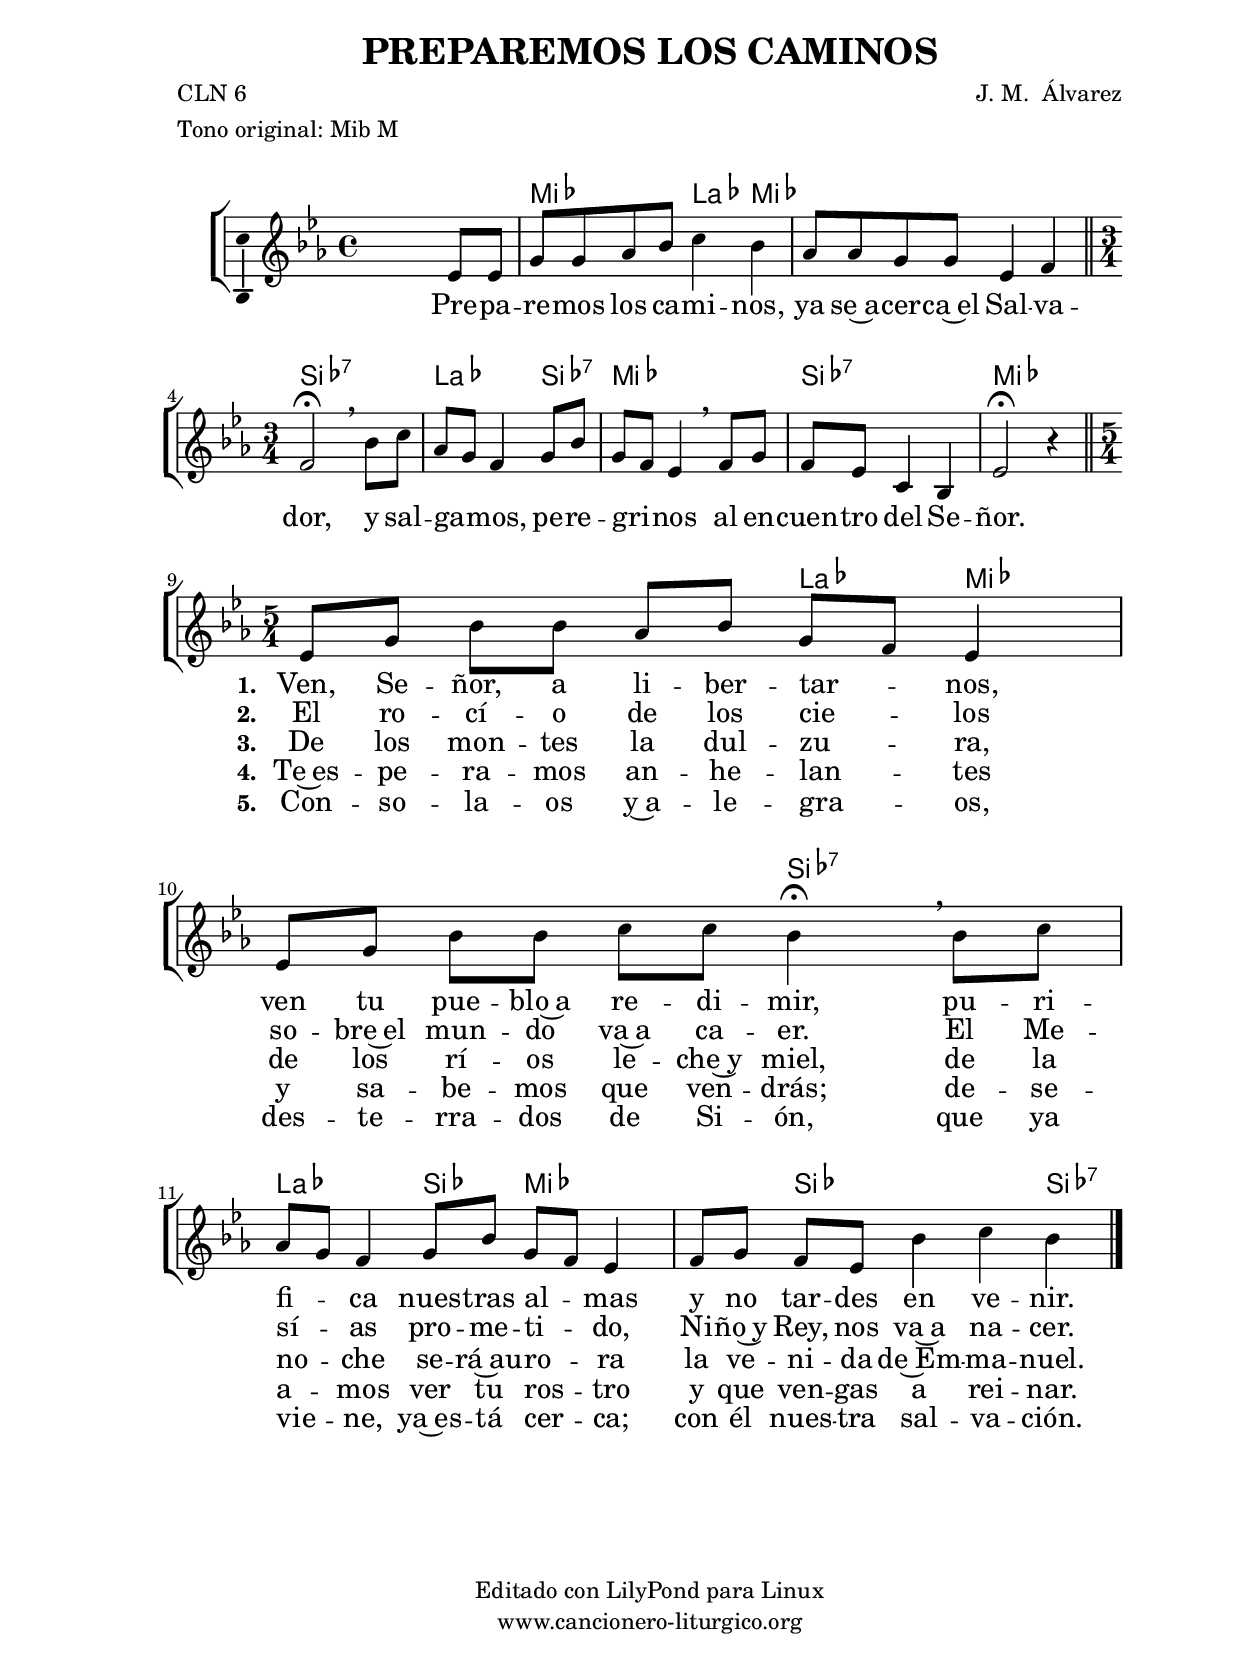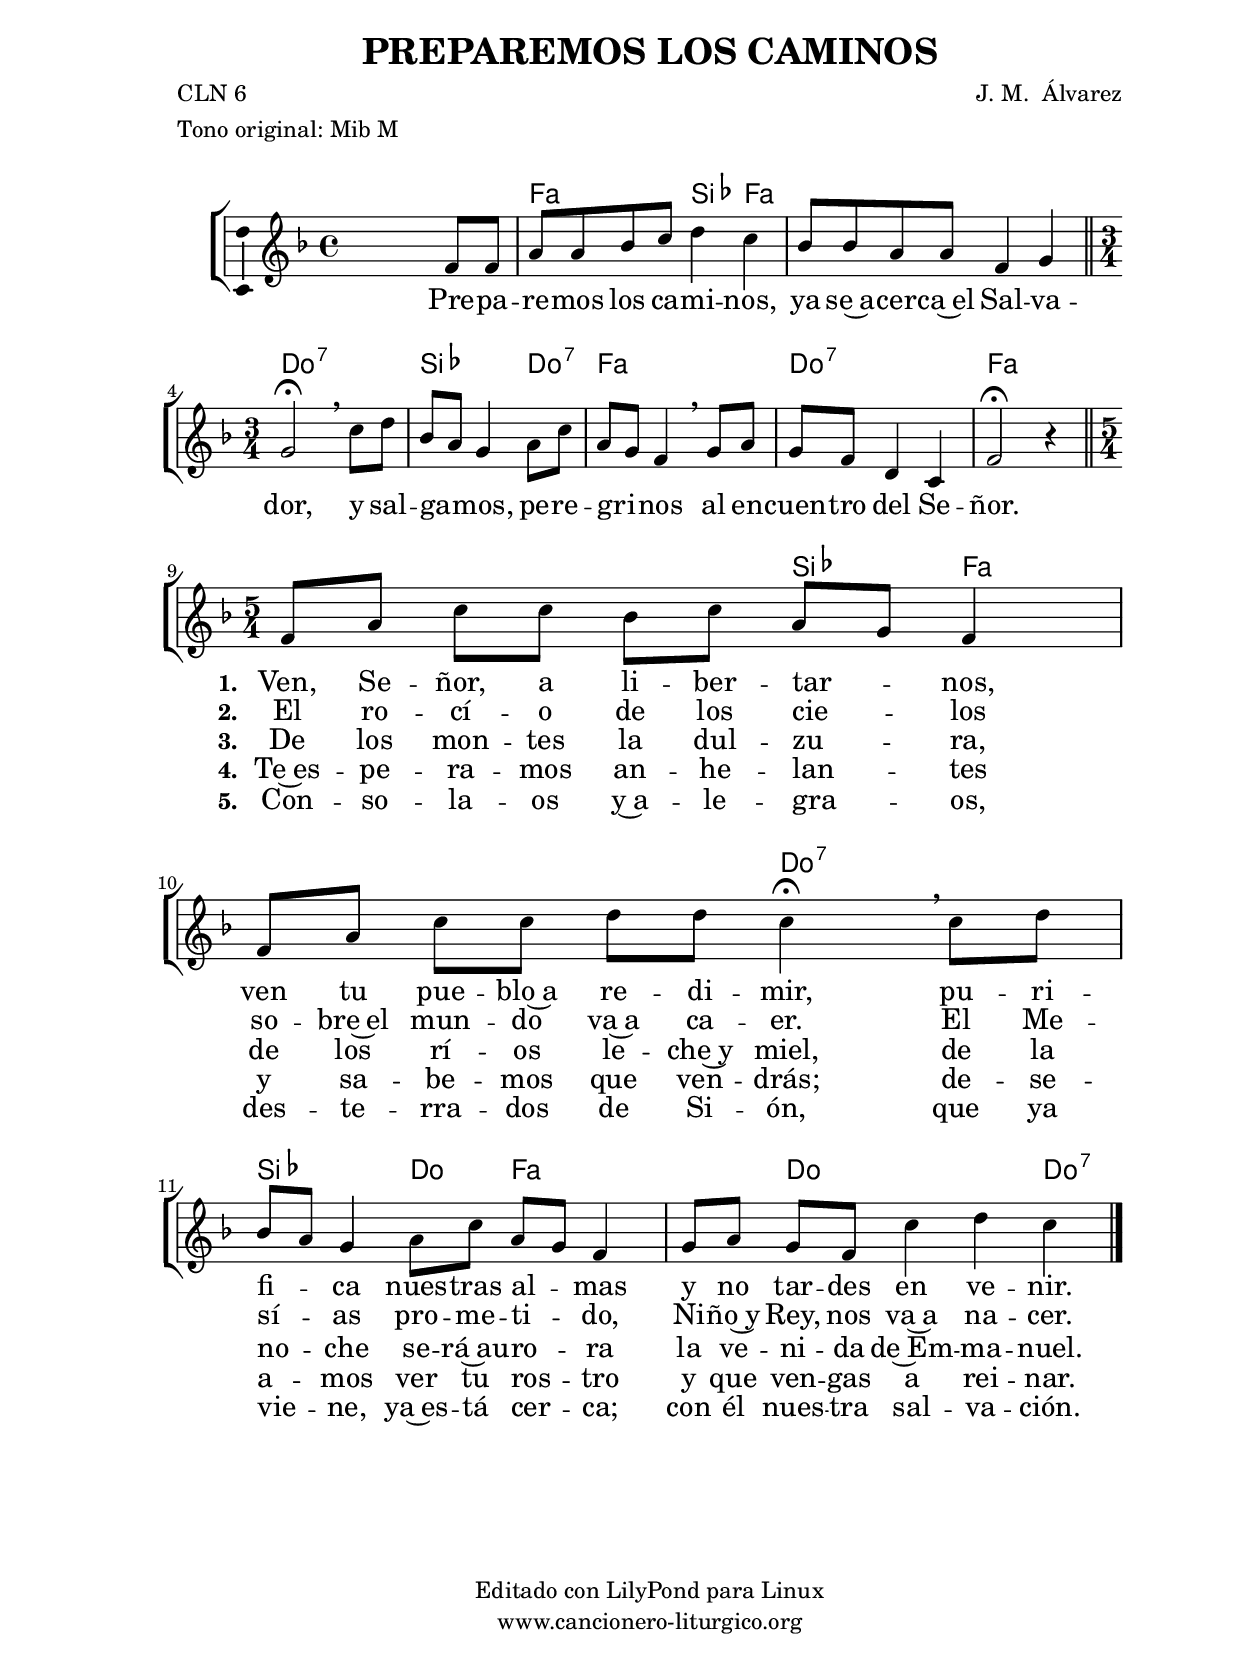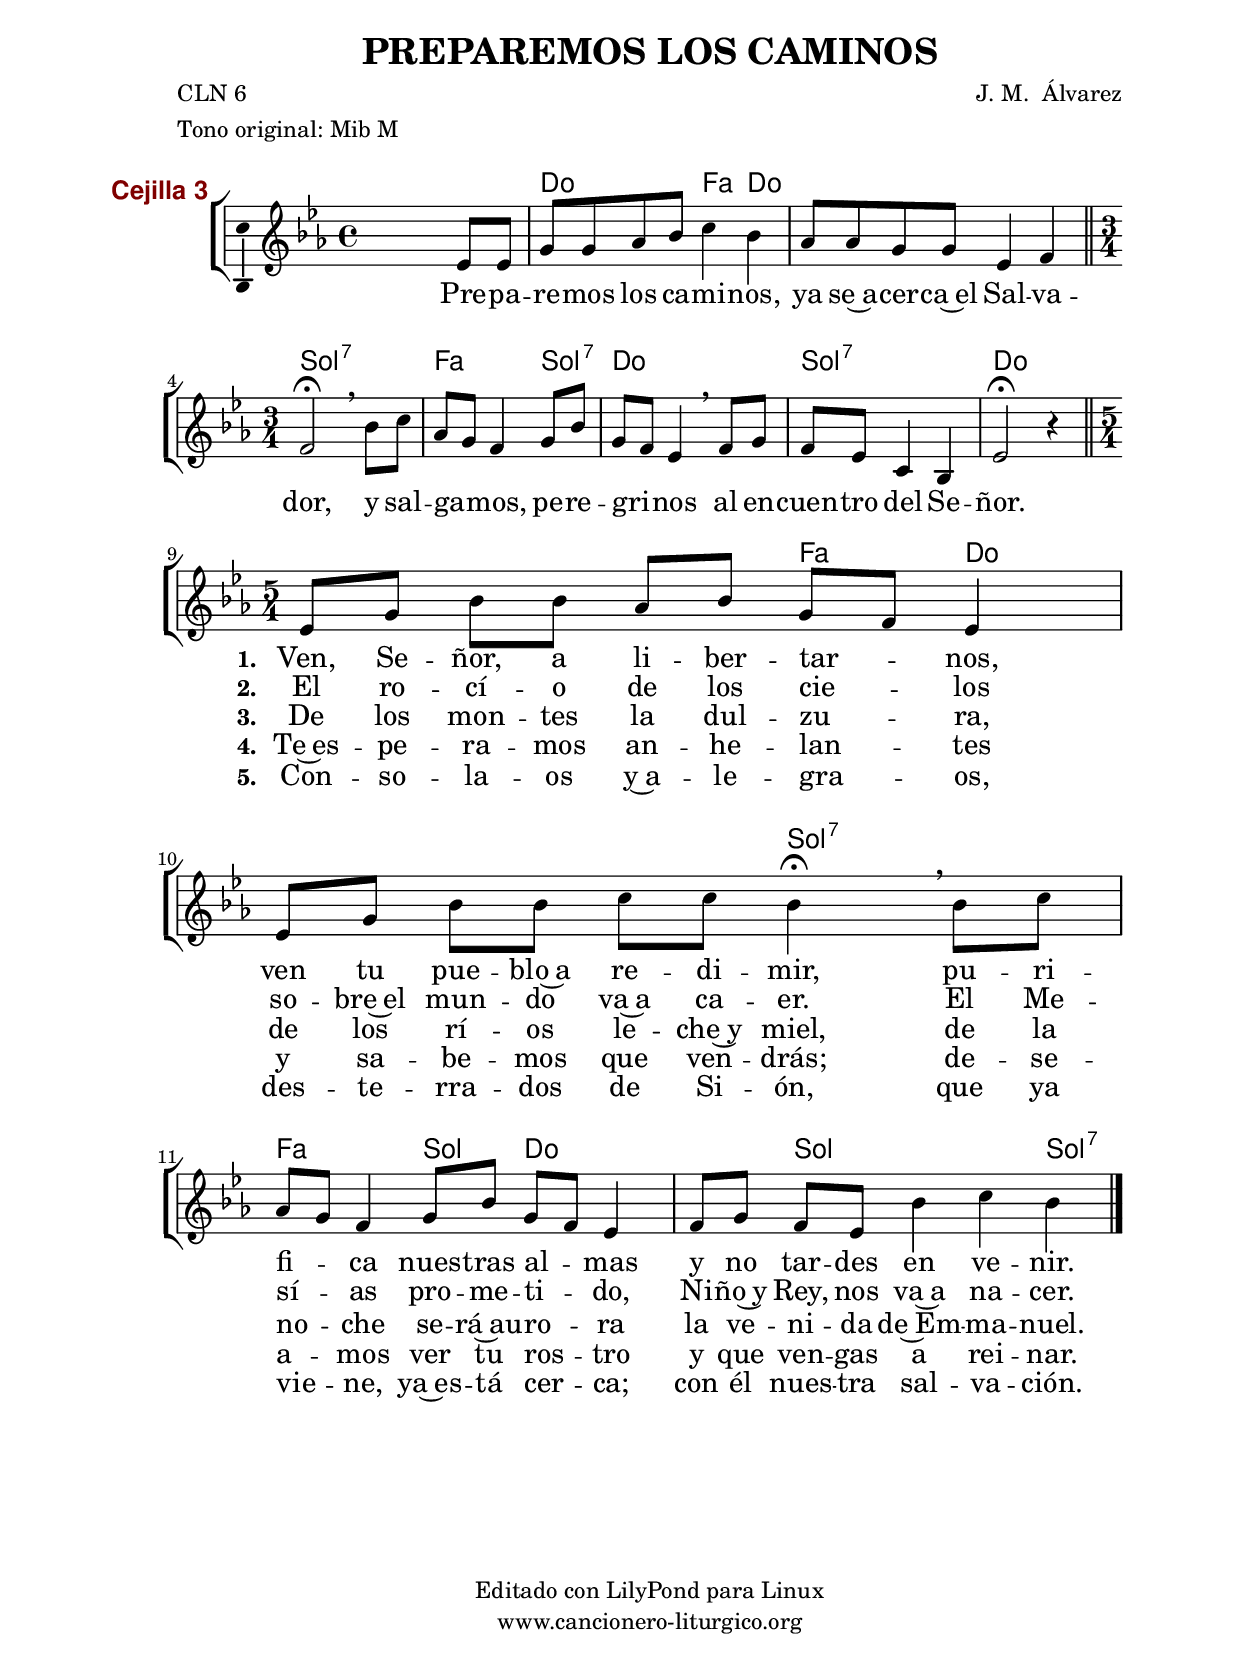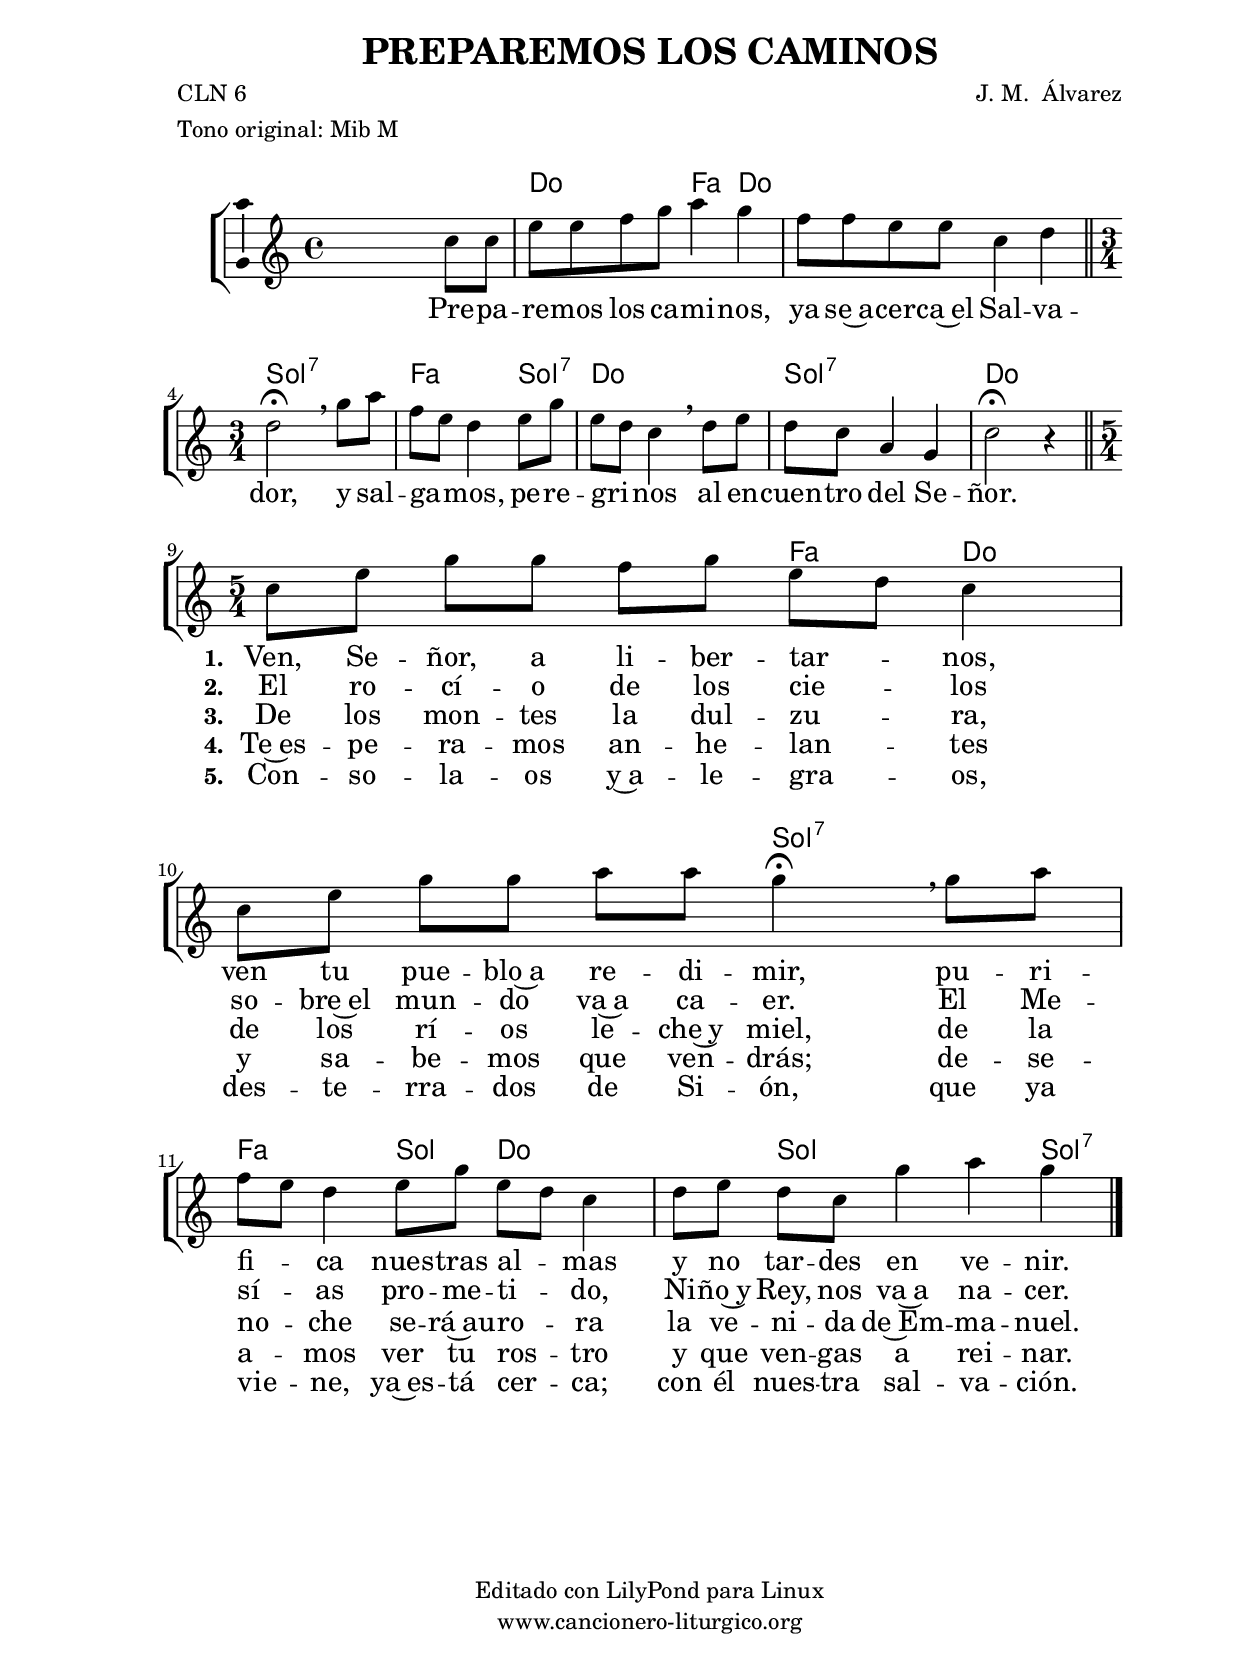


%versión de lilypond para la que se ha escrito esta partitura:
\version "2.16.0"

	%Tamaño papel
	#(set-default-paper-size "a4")
	%Tamaño partitura
	#(set-global-staff-size 20)
	%No responde al pulsar sobre una nota
	#(ly:set-option 'point-and-click #f)

%parámetros del encabezamiento:
\header {
	title = "PREPAREMOS LOS CAMINOS"
	subtitle = ""
	composer = "J. M.  Álvarez"
	poet = "CLN 6"
	meter = "Tono original: Mib M"
	arranger = ""
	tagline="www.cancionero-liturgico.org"
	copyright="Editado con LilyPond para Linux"
	tiempo = "Adviento"
	usos = "Entrada, Comunión"
	letra = ""
	}

%parámetros asociados al papel:
\paper  {
	oddHeaderMarkup = \markup {\fill-line { \on-the-fly #not-first-page \fromproperty #'header:title \on-the-fly #not-first-page \fromproperty #'header:composer }}
	evenHeaderMarkup = \markup {\fill-line { \fromproperty #'header:composer \fromproperty #'header:title }}
	#(set-paper-size "a4")
	print-page-number = ##f
	first-page-number = 1
	print-first-page-number = ##f
%	head-separation = 3.0 \cm
	top-margin = 2.0 \cm
	bottom-margin = 0.5\cm
%%%	bottom-margin = 0.1\cm
	left-margin = 3.0 \cm
	line-width = 16.0 \cm 
	indent = 8\mm
	interscoreline = 2.\mm
	between-system-space = 15\mm
%	para que las partituras no llenen la hoja:
	ragged-bottom = ##t
%	idem para la última hoja:
	ragged-last-bottom = ##f
%	para que las partituras llenen el ancho del papel:
	ragged-last = ##f
	after-title-space = 2.5 \cm
%page-count=1
%system-count=8

	%Flexible Vertical Spacing
%	markup-markup-spacing =
%	#'((basic-distance . 15) (minimum-distance . 15) (padding . 3))
	markup-system-spacing =
	#'((basic-distance . 15) (minimum-distance . 15) (padding . 3))
	system-system-spacing =
	#'((basic-distance . 15) (minimum-distance . 15) (padding . 3))
	score-system-spacing =
	#'((basic-distance . 15) (minimum-distance . 15) (padding . 5))
%	top-system-spacing = % header
%	#'((basic-distance . 8) (minimum-distance . 0) (padding . 0))
%	top-markup-spacing =
%	#'((basic-distance . 20) (minimum-distance . 20) (padding . 0))
	last-bottom-spacing = % footer
	#'((basic-distance . 5) (minimum-distance . 5) (padding . 0))
%	score-markup-spacing =
%	#'((basic-distance . 16) (minimum-distance . 13) (padding . 0))

	}


%parámetros que afectan a toda la partitura:
global =  {
	%clave de sol (G):
	\clef G
	%armadura:
%	\transpose ees f
	\key ees \major
	\tempo 4=90
	\set Score.tempoHideNote = ##t
	}


acordes = {
	\italianChords
	\chordmode {
%	\transpose ees f
{

s1
ees2 aes4 ees
s4 ees s2
bes2.:7
aes2 bes4:7
ees2.
bes:7
ees

s4 ees s aes ees
s4 ees s bes:7 s
aes2 bes4 ees2
s4 bes s2 bes4:7

	}
	}
}

melodia = 

%	\transpose ees f
{
	\relative c'{

\time 4/4

s2 s4 ees8 ees
g g aes bes c4 bes
aes8 aes g g ees4 f

\break
\bar "||"

\time 3/4

f2 \fermata \breathe bes8 c
aes8 g f4 g8 bes
g8 f ees4 \breathe f8 g
f8 ees c4 bes
ees2 \fermata r4

\break
\bar "||"

\time 5/4

ees8 g bes bes aes bes g f ees4
ees8 g bes bes c c bes4 \fermata \breathe bes8 c
aes g f4 g8 bes g f ees4
f8 g f ees bes'4 c bes

\bar "|."
	}
	}


texto = \lyricmode {

Pre -- pa -- re -- mos los ca -- mi -- nos,
ya se~a -- cer -- ca~el Sal -- va -- dor,
y sal -- ga -- _ mos, pe -- re -- gri -- _ nos
al en -- cuen -- tro del Se -- ñor.

\set stanza =#"1. " Ven, Se -- ñor, a li -- ber -- tar -- _ nos,
ven tu pue -- blo~a re -- di -- mir,
pu -- ri -- fi -- _ ca nues -- tras al -- _ mas
y no tar -- des en ve -- nir.

	}

textodos = \lyricmode {

\skip1 \skip1 \skip1 \skip1 \skip1 \skip1 \skip1 \skip1
\skip1 \skip1 \skip1 \skip1 \skip1 \skip1 \skip1 \skip1
\skip1 \skip1 \skip1 \skip1 \skip1 \skip1 \skip1 \skip1
\skip1 \skip1 \skip1 \skip1 \skip1 \skip1 \skip1 \skip1

\set stanza =#"2. " El ro -- cí -- o de los cie -- _ los
so -- bre~el mun -- do va~a ca -- er.
El Me -- sí -- _ as pro -- me -- ti -- _ do,
Ni -- ño~y Rey, nos va~a na -- cer.

	}

textotres = \lyricmode {

\skip1 \skip1 \skip1 \skip1 \skip1 \skip1 \skip1 \skip1
\skip1 \skip1 \skip1 \skip1 \skip1 \skip1 \skip1 \skip1
\skip1 \skip1 \skip1 \skip1 \skip1 \skip1 \skip1 \skip1
\skip1 \skip1 \skip1 \skip1 \skip1 \skip1 \skip1 \skip1

\set stanza =#"3. " De los mon -- tes la dul -- zu -- _ ra,
de los rí -- os le -- che~y miel,
de la no -- _ che se -- rá~au -- ro -- _ ra
la ve -- ni -- da de~Em -- ma -- nuel.

	}

textocuatro = \lyricmode {

\skip1 \skip1 \skip1 \skip1 \skip1 \skip1 \skip1 \skip1
\skip1 \skip1 \skip1 \skip1 \skip1 \skip1 \skip1 \skip1
\skip1 \skip1 \skip1 \skip1 \skip1 \skip1 \skip1 \skip1
\skip1 \skip1 \skip1 \skip1 \skip1 \skip1 \skip1 \skip1

\set stanza =#"4. " Te~es -- pe -- ra -- mos an -- he -- lan -- _ tes
y sa -- be -- mos que ven -- drás;
de -- se -- a -- _ mos ver tu ros -- _ tro
y que ven -- gas a rei -- nar.

	}

textocinco = \lyricmode {

\skip1 \skip1 \skip1 \skip1 \skip1 \skip1 \skip1 \skip1
\skip1 \skip1 \skip1 \skip1 \skip1 \skip1 \skip1 \skip1
\skip1 \skip1 \skip1 \skip1 \skip1 \skip1 \skip1 \skip1
\skip1 \skip1 \skip1 \skip1 \skip1 \skip1 \skip1 \skip1

\set stanza =#"5. " Con -- so -- la -- os y~a -- le -- gra -- _ os,
des -- te -- rra -- dos de Si -- ón,
que ya vie -- _ ne, ya~es -- tá cer -- _ ca;
con él nues -- tra sal -- va -- ción.

	}


acordesStaff = \context ChordNames = acordesStaff <<
	\set chordChanges = ##t
	\acordes
	>>


%%%%%%%%%%%%%%%%%%%%%%%%%%%%%%%%%%% CEJILLA %%%%%%%%%%%%%%%%%%%%%%%%%%%%%%%%%%%
acordescejilla = {
%%%	\override ChordNames.ChordName #'font-size = #-1
%%%	\override ChordNames.ChordName #'font-series = #'bold
	\transpose ees c {
		\acordes
		}
	}

acordescejillaStaff = \context ChordNames = acordescejillaStaff <<
	\set Staff.instrumentName = \markup \with-color #darkred \larger \bold \sans "Cejilla 3"
	\set chordChanges = ##t
	\acordescejilla
	>>
%%%%%%%%%%%%%%%%%%%%%%%%%%%%%%%%%%% CEJILLA %%%%%%%%%%%%%%%%%%%%%%%%%%%%%%%%%%%


vozStaff = \context Voice = vozStaff
\with {\consists "Ambitus_engraver"}
<<
%	\set Staff.instrumentName = ""
%	\set Staff.shortInstrumentName = ""
%	\set Staff.midiInstrument = #"clarinet"
%	\set Staff.midiInstrument = #"cello"
%	\set Staff.midiInstrument = #"flute"
	\set Staff.midiInstrument = #"electric guitar (jazz)"
%	\set Staff.midiInstrument = #"english horn"
%	\set Staff.midiInstrument = #"violin"
%	\set Staff.midiInstrument = #"glockenspiel"
	\set Staff.midiMinimumVolume = #0.7
	\set Staff.midiMaximumVolume = #0.9
	\global
	\melodia
	>>


textoStaff = \context Lyrics = textoStaff <<
	\lyricsto vozStaff \texto
	>>

textodosStaff = \context Lyrics = textodosStaff <<
	\lyricsto vozStaff \textodos
	>>

textotresStaff = \context Lyrics = textotresStaff <<
	\lyricsto vozStaff \textotres
	>>

textocuatroStaff = \context Lyrics = textocuatroStaff <<
	\lyricsto vozStaff \textocuatro
	>>

textocincoStaff = \context Lyrics = textocincoStaff <<
	\lyricsto vozStaff \textocinco
	>>

\book {
	\score {
		\context ChoirStaff {
			\override StaffGroup.SystemStartBracket #'collapse-height = #1
			\override Score.SystemStartBar #'collapse-height = #1
			<<
			\acordesStaff
			\vozStaff
			\textoStaff
			\textodosStaff
			\textotresStaff
			\textocuatroStaff
			\textocincoStaff
			>>
			}
		\layout {
	    		\context {
				\Lyrics
				\override LyricText #'font-size = #2
				}
	   		 \context {
				\Score
				\override StaffSymbol #'staff-space = #(magstep +3)
				}
			}
		}
	\score {
		\unfoldRepeats
		\context ChoirStaff {
			<<
			\acordesStaff
			\vozStaff
			>>
			}
		\midi {
	  		\context {
	  			\Score
				tempoWholesPerMinute = #(ly:make-moment 70 4)
				}
			}
		}
	}


%Partitura para guitarra
#(define output-suffix "G")
\book {
	\score {
		\context ChoirStaff {
			\override StaffGroup.SystemStartBracket #'collapse-height = #1
			\override Score.SystemStartBar #'collapse-height = #1
			<<
			\acordescejillaStaff
			\vozStaff
			\textoStaff
			\textodosStaff
			\textotresStaff
			\textocuatroStaff
			\textocincoStaff
			>>
			}
		\layout {
%%%%%%%%%%%%%%%%%%%%%%%%%%%%%%%%%%% CEJILLA %%%%%%%%%%%%%%%%%%%%%%%%%%%%%%%%%%%
			\context {
				\ChordNames \consists Instrument_name_engraver
				}
%%%%%%%%%%%%%%%%%%%%%%%%%%%%%%%%%%% CEJILLA %%%%%%%%%%%%%%%%%%%%%%%%%%%%%%%%%%%
	    		\context {
				\Lyrics
				\override LyricText #'font-size = #2
				}
	   		 \context {
				\Score
				\override StaffSymbol #'staff-space = #(magstep +3)
				}
			}
		}
	}


#(define output-suffix "C")
\book {
	\score {
		\context ChoirStaff {
			\override StaffGroup.SystemStartBracket #'collapse-height = #1
			\override Score.SystemStartBar #'collapse-height = #1
\transpose c d
			<<
			\acordesStaff
			\vozStaff
			\textoStaff
			\textodosStaff
			\textotresStaff
			\textocuatroStaff
			\textocincoStaff
			>>
			}
		\layout {
	    		\context {
				\Lyrics
				\override LyricText #'font-size = #2
				}
	   		 \context {
				\Score
				\override StaffSymbol #'staff-space = #(magstep +3)
				}
			}
		}
	}


#(define output-suffix "S")
\book {
	\score {
		\context ChoirStaff {
			\override StaffGroup.SystemStartBracket #'collapse-height = #1
			\override Score.SystemStartBar #'collapse-height = #1
\transpose c a
			<<
			\acordesStaff
			\vozStaff
			\textoStaff
			\textodosStaff
			\textotresStaff
			\textocuatroStaff
			\textocincoStaff
			>>
			}
		\layout {
	    		\context {
				\Lyrics
				\override LyricText #'font-size = #2
				}
	   		 \context {
				\Score
				\override StaffSymbol #'staff-space = #(magstep +3)
				}
			}
		}
	}


